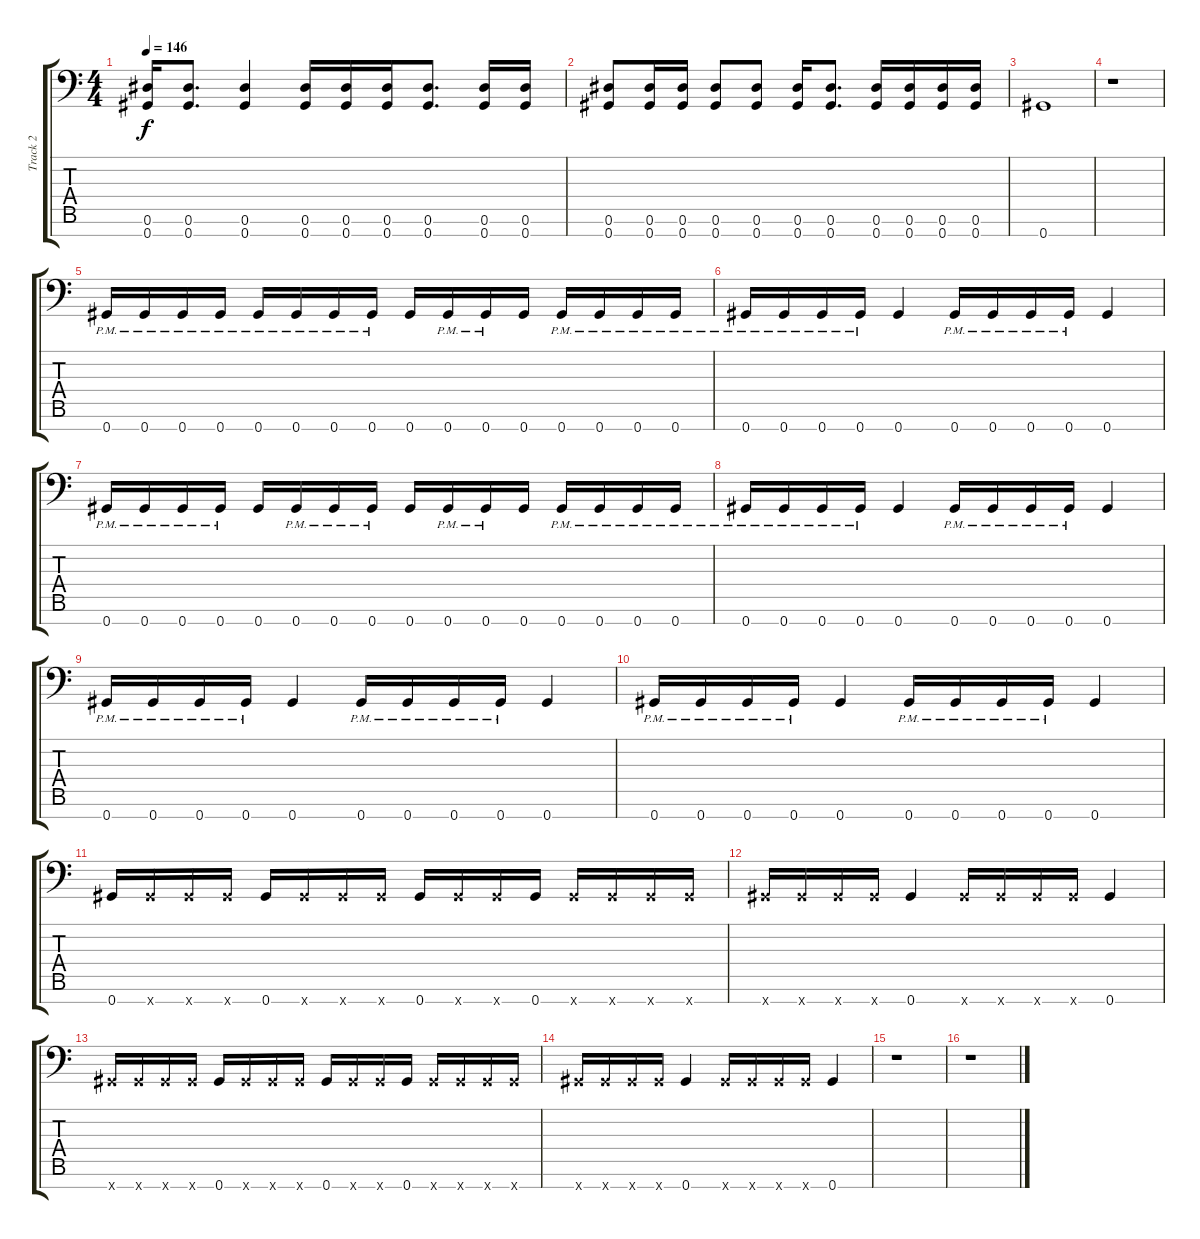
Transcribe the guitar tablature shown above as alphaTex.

\track ("Track 2" "Track 2") {instrument distortionguitar}
\staff {score tabs}
\tuning (Eb4 Bb3 Gb3 Db3 Ab2 Eb2 Ab1) {hide}
\ts (4 4)
\tempo 146
\clef f4
\ks c
(0.6{t} 0.7{t}).16{dy f} (0.6 0.7).8{d} (0.6 0.7).4 (0.6 0.7).16 (0.6 0.7).16 (0.6 0.7).16 (0.6 0.7).8{d} (0.6 0.7).16 (0.6 0.7).16 |
(0.6 0.7).8 (0.6 0.7).16 (0.6 0.7).16 (0.6 0.7).8 (0.6 0.7).8 (0.6 0.7).16 (0.6 0.7).8{d} (0.6 0.7).16 (0.6 0.7).16 (0.6 0.7).16 (0.6 0.7).16 |
0.7.1 |
r.1 |
0.7{pm}.16 0.7{pm}.16 0.7{pm}.16 0.7{pm}.16 0.7{pm}.16 0.7{pm}.16 0.7{pm}.16 0.7{pm}.16 0.7.16 0.7{pm}.16 0.7{pm}.16 0.7.16 0.7{pm}.16 0.7{pm}.16 0.7{pm}.16 0.7{pm}.16 |
0.7{pm}.16 0.7{pm}.16 0.7{pm}.16 0.7{pm}.16 0.7.4 0.7{pm}.16 0.7{pm}.16 0.7{pm}.16 0.7{pm}.16 0.7.4 |
0.7{pm}.16 0.7{pm}.16 0.7{pm}.16 0.7{pm}.16 0.7.16 0.7{pm}.16 0.7{pm}.16 0.7{pm}.16 0.7.16 0.7{pm}.16 0.7{pm}.16 0.7.16 0.7{pm}.16 0.7{pm}.16 0.7{pm}.16 0.7{pm}.16 |
0.7{pm}.16 0.7{pm}.16 0.7{pm}.16 0.7{pm}.16 0.7.4 0.7{pm}.16 0.7{pm}.16 0.7{pm}.16 0.7{pm}.16 0.7.4 |
0.7{pm}.16 0.7{pm}.16 0.7{pm}.16 0.7{pm}.16 0.7.4 0.7{pm}.16 0.7{pm}.16 0.7{pm}.16 0.7{pm}.16 0.7.4 |
0.7{pm}.16 0.7{pm}.16 0.7{pm}.16 0.7{pm}.16 0.7.4 0.7{pm}.16 0.7{pm}.16 0.7{pm}.16 0.7{pm}.16 0.7.4 |
0.7.16 0.7{x}.16 0.7{x}.16 0.7{x}.16 0.7.16 0.7{x}.16 0.7{x}.16 0.7{x}.16 0.7.16 0.7{x}.16 0.7{x}.16 0.7.16 0.7{x}.16 0.7{x}.16 0.7{x}.16 0.7{x}.16 |
0.7{x}.16 0.7{x}.16 0.7{x}.16 0.7{x}.16 0.7.4 0.7{x}.16 0.7{x}.16 0.7{x}.16 0.7{x}.16 0.7.4 |
0.7{x}.16 0.7{x}.16 0.7{x}.16 0.7{x}.16 0.7.16 0.7{x}.16 0.7{x}.16 0.7{x}.16 0.7.16 0.7{x}.16 0.7{x}.16 0.7.16 0.7{x}.16 0.7{x}.16 0.7{x}.16 0.7{x}.16 |
0.7{x}.16 0.7{x}.16 0.7{x}.16 0.7{x}.16 0.7.4 0.7{x}.16 0.7{x}.16 0.7{x}.16 0.7{x}.16 0.7.4 |
r.1 |
r.1
